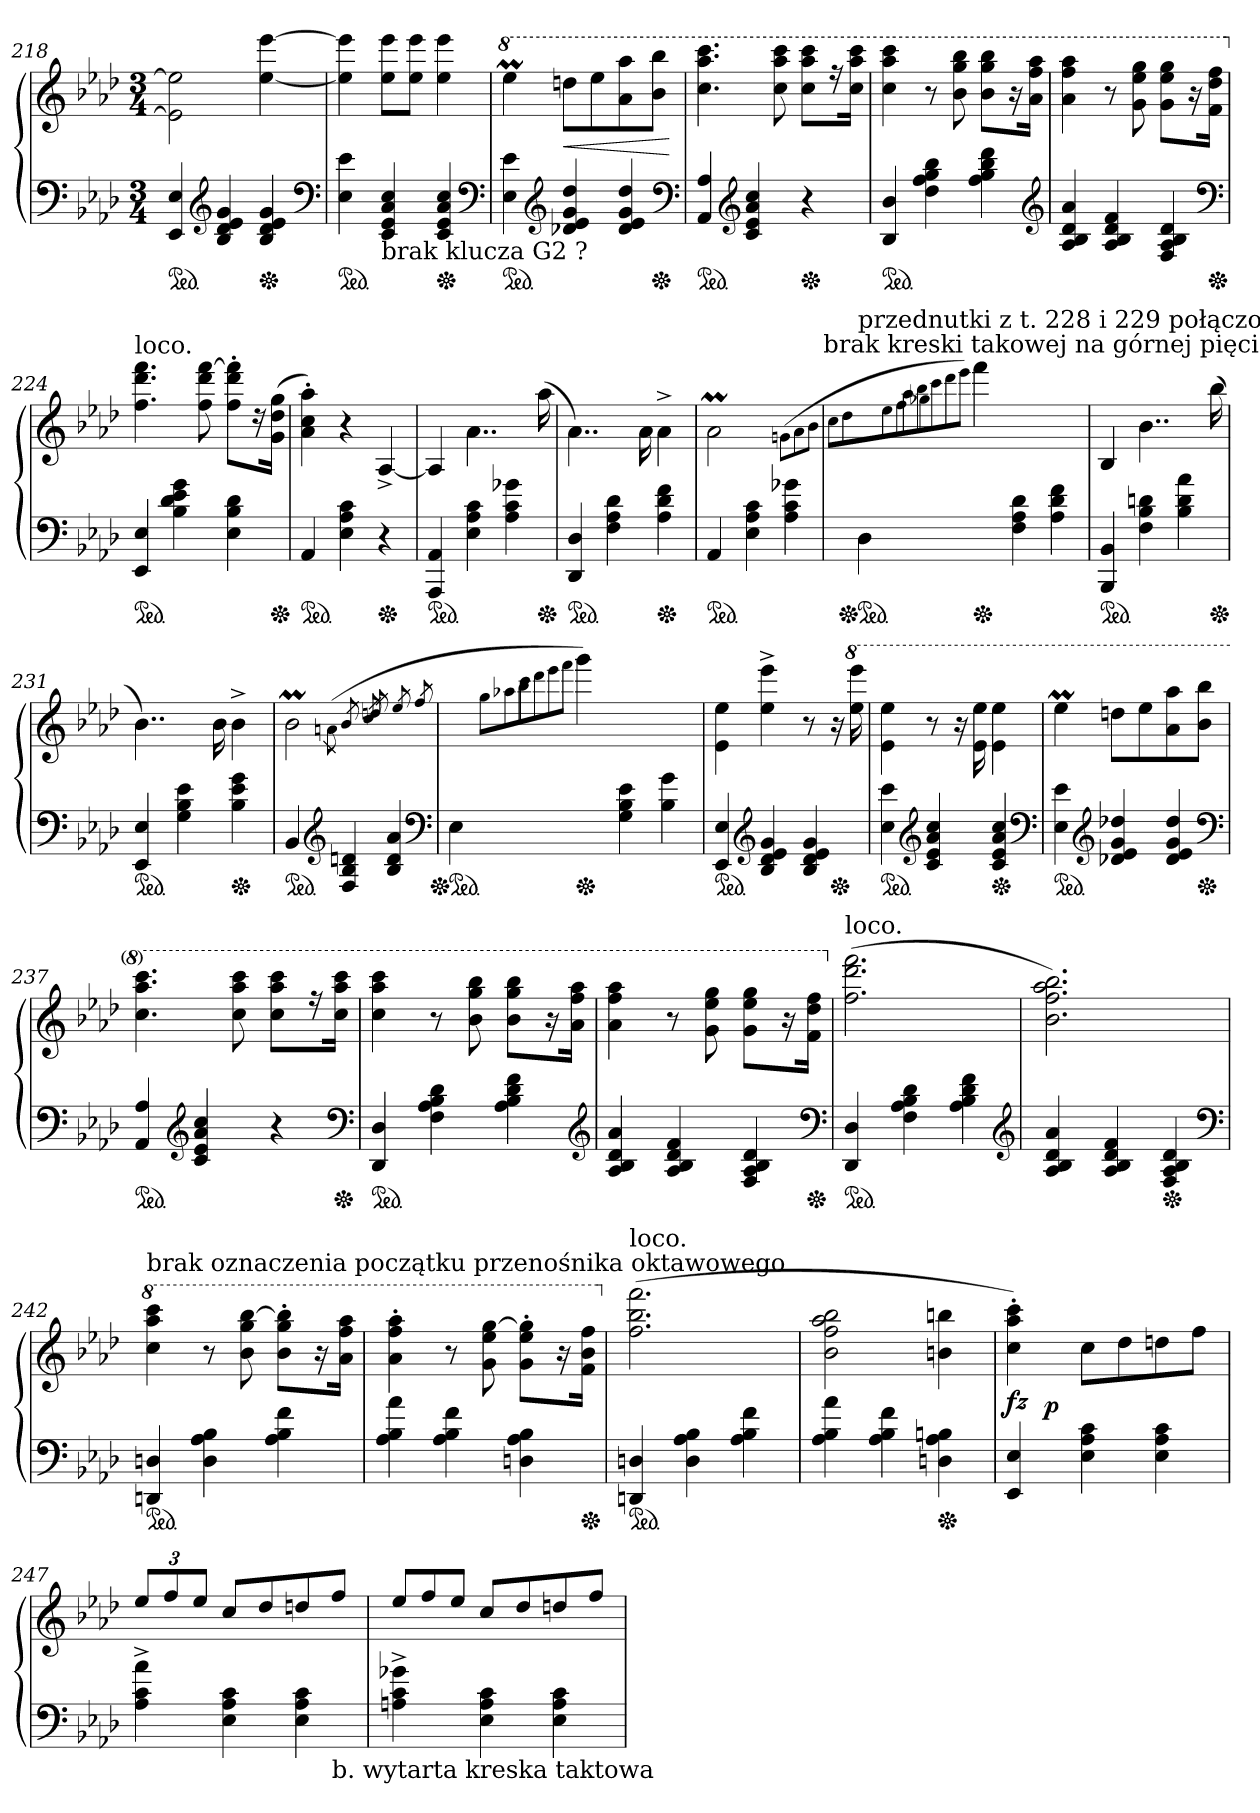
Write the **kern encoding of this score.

**kern	**kern	**dynam
*part1	*part1	*part1
*staff2	*staff1	*staff1/2
*clefF4	*clefG2	*
*k[b-e-a-d-]	*k[b-e-a-d-]	*
*M3/4	*M3/4	*
*ped	*	*
=218	=218	=218
4EE- 4E-	2e-]\ 2ee-]\	.
*clefG2	*	*
4B- 4d- 4e- 4g	.	.
*Xped	*	*
4B- 4d- 4e- 4g	[4ee- [4eee-	.
*clefF4	*	*
=219	=219	=219
*ped	*	*
4E- 4e-	4ee-] 4eee-]	.
!LO:TX:b:t=brak klucza G2 ?	!	!
4EE- 4GG 4C 4E-	8ee- 8eee-L	.
.	8ee- 8eee-J	.
*Xped	*	*
4EE- 4GG 4C 4E-	4ee- 4eee-	.
*clefF4	*	*
=220	=220	=220
*	*8va	*
*ped	*	*
4E- 4e-	4eee-M	.
*clefG2	*	*
4d-X 4e- 4g 4dd-	8dddnL	<
.	8eee-	.
4d- 4e- 4g 4dd-	8aa- 8aaa-	.
*Xped	*	*
.	8bb- 8bbb-J	.
*clefF4	*	*
.	.	[
=221	=221	=221
*ped	*	*
4AA-/ 4A-/	4.ccc 4.aaa- 4.cccc	.
*clefG2	*	*
4c 4e- 4a- 4cc	.	.
.	8ccc 8aaa- 8cccc	.
*Xped	*	*
4r	8ccc 8aaa- 8ccccL	.
.	16r	.
.	16ccc 16aaa- 16ccccJk	.
=222	=222	=222
!LO:TX:b:t=brak klucza G2 ?	!	!
*ped	*	*
4B- 4b-	4ccc 4aaa- 4cccc	.
4dd- 4ff 4gg 4bb-	8r	.
.	8bb- 8ggg 8bbb-	.
4ff 4gg 4bb- 4ddd-	8bb- 8ggg 8bbb-L	.
.	16r	.
*clefG2	*	*
.	16aa- 16fff 16aaa-Jk	.
=223	=223	=223
4A- 4B- 4d- 4a-	4aa- 4fff 4aaa-	.
4A- 4B- 4d- 4f	8r	.
.	8gg 8eee- 8ggg	.
4F 4A- 4B- 4d-	8gg 8eee- 8gggL	.
.	16r	.
*Xped	*	*
.	16ff 16ddd- 16fffJk	.
*clefF4	*	*
=224	=224	=224
*	*X8va	*
!	!LO:TX:a:t=loco.	!
*ped	*	*
4EE- 4E-	4.ff 4.ddd- 4.fff	.
4B- 4d- 4e- 4g	.	.
.	8ff 8ddd- [8fff	.
4E- 4B- 4d-	8ff'> 8ddd-'> 8fff]'>L	.
.	16rdd	.
*Xped	*	*
.	(>16g 16dd- 16ggJk	.
=225	=225	=225
*ped	*	*
4AA-	4a-'> 4cc'> 4aa-'>)	.
4E- 4A- 4c	4r	.
*Xped	*	*
4r	[4A-^<	.
=226	=226	=226
*ped	*	*
4AAA- 4AA-	4A-]	.
4E- 4A- 4c	4..a-\	.
4A- 4c 4g-X	.	.
*Xped	*	*
.	(>16aa-	.
=227	=227	=227
*ped	*	*
4DD- 4D-	4..a-\)	.
4F 4A- 4d-	.	.
.	16a-\	.
*Xped	*	*
4A- 4d- 4f	4a-^>\	.
=228	=228	=228
*ped	*	*
4AA-	2a-M\	.
4E- 4A- 4c	.	.
4A- 4c 4g-X	4ryy	.
.	(>8qgn\L	.
.	8qa-	.
.	8qb-J	.
!	!LO:TX:a:t=brak kreski takowej na górnej pięciolinii	!
=229	=229	=229
.	8qcc\L	.
.	8qdd-	.
!	!LO:TX:a:t=przednutki z t. 228 i 229 połączone jedną belką	!
*Xped	*	*
*ped	*	*
4D-	2ryy	.
4ryy	.	.
.	8qee-	.
.	8qff	.
.	8qgg-X	.
4ryy	4ryy	.
.	8qaa-	.
.	8qbb-	.
.	8qccc	.
.	8qddd-	.
.	8qeee-J)	.
*Xped	*	*
4ryy	4fff	.
4F 4A- 4d-	2ryy	.
4A- 4d- 4f	.	.
=230	=230	=230
*ped	*	*
4BBB- 4BB-	4B-	.
4F 4B- 4dn	4..b-	.
4B- 4d 4a-	.	.
*Xped	*	*
.	(>16bb-	.
=231	=231	=231
*ped	*	*
4EE- 4E-	4..b-)	.
4G 4B- 4e-	.	.
.	16b-	.
*Xped	*	*
4B- 4e- 4g	4b-^>	.
=232	=232	=232
*ped	*	*
4BB-	2b-M	.
*clefG2	*	*
4F 4B- 4dn	.	.
.	(>8qan\L	.
.	8qb-	.
.	8qcc	.
4B- 4d 4a-	4ryy	.
*clefF4	*	*
.	8qddn	.
.	8qee-	.
.	8qffJ	.
=233	=233	=233
*Xped	*	*
*ped	*	*
4E-	2ryy	.
4ryy	.	.
.	8qgg\L	.
.	8qaa-X	.
.	8qbb-	.
4ryy	4ryy	.
.	8qccc	.
.	8qddd-	.
.	8qeee-	.
.	8qfffJ	.
*Xped	*	*
4ryy	4ggg)	.
4G 4B- 4e-	2ryy	.
4B- 4g	.	.
=234	=234	=234
*ped	*	*
4EE- 4E-	4e-\ 4ee-\	.
*clefG2	*	*
4B- 4d- 4e- 4g	4ee-^> 4eee-^>	.
4B- 4d- 4e- 4g	8r	.
*Xped	*	*
.	16r	.
*	*8va	*
.	16eee- 16eeee-	.
=235	=235	=235
!LO:TX:b:t=brak klucza F4 ?	!	!
*ped	*	*
4cc 4ccc	4ee-\ 4eee-\	.
*clefG2	*	*
4c 4e- 4a- 4cc	8r	.
.	16r	.
.	16ee-\ 16eee-\	.
*Xped	*	*
4c 4e- 4a- 4cc	4ee-\ 4eee-\	.
*clefF4	*	*
=236	=236	=236
*ped	*	*
4E- 4e-	4eee-M	.
*clefG2	*	*
4d-X 4e- 4g 4dd-X	8dddnL	.
.	8eee-	.
4d- 4e- 4g 4dd-	8aa- 8aaa-	.
*Xped	*	*
.	8bb- 8bbb-J	.
*clefF4	*	*
=237	=237	=237
*ped	*	*
4AA-/ 4A-/	4.ccc 4.aaa- 4.cccc	.
*clefG2	*	*
4c 4e- 4a- 4cc	.	.
.	8ccc 8aaa- 8cccc	.
4r	8ccc 8aaa- 8ccccL	.
.	16r	.
*Xped	*	*
.	16ccc 16aaa- 16ccccJk	.
*clefF4	*	*
=238	=238	=238
*ped	*	*
4DD- 4D-	4ccc 4aaa- 4cccc	.
4F 4A- 4B- 4d-	8r	.
.	8bb- 8ggg 8bbb-	.
4A- 4B- 4d- 4f	8bb- 8ggg 8bbb-L	.
.	16r	.
.	16aa- 16fff 16aaa-Jk	.
*clefG2	*	*
=239	=239	=239
4A- 4B- 4d- 4a-	4aa- 4fff 4aaa-	.
4A- 4B- 4d- 4f	8r	.
.	8gg 8eee- 8ggg	.
4F 4A- 4B- 4d-	8gg 8eee- 8gggL	.
.	16r	.
*Xped	*	*
.	16ff 16ddd- 16fffJk	.
*clefF4	*	*
=240	=240	=240
*	*X8va	*
!	!LO:TX:a:t=loco.	!
*ped	*	*
4DD- 4D-	(>2.ff 2.ddd- 2.fff	.
4F 4A- 4B- 4d-	.	.
4A- 4B- 4d- 4f	.	.
*clefG2	*	*
=241	=241	=241
4A- 4B- 4d- 4a-	2.b- 2.ff 2.aa- 2.bb-)	.
4A- 4B- 4d- 4f	.	.
*Xped	*	*
4F 4A- 4B- 4d-	.	.
*clefF4	*	*
=242	=242	=242
*	*8va	*
!	!LO:TX:a:t=brak oznaczenia początku przenośnika oktawowego	!
*ped	*	*
4DDn 4Dn	4ccc 4aaa- 4cccc	.
4D 4A- 4B-	8r	.
.	8bb- 8ggg [8bbb-	.
4A- 4B- 4f	8bb-'> 8ggg'> 8bbb-]'>L	.
.	16r	.
.	16aa- 16fff 16aaa-Jk	.
=243	=243	=243
4A- 4B- 4a-	4aa-'> 4fff'> 4aaa-'>	.
4A- 4B- 4f	8r	.
.	8gg 8eee- [8ggg	.
4Dn 4A- 4B-	8gg'> 8eee-'> 8ggg]'>L	.
.	16r	.
*Xped	*	*
.	16ff 16bb- 16fffJk	.
=244	=244	=244
*	*X8va	*
!	!LO:TX:a:t=loco.	!
*ped	*	*
4DDn 4Dn	(>2.ff 2.bb- 2.fff	.
4D 4A- 4B-	.	.
4A- 4B- 4f	.	.
=245	=245	=245
4A- 4B- 4a-	2b- 2ff 2aa- 2bb-	.
4A- 4B- 4f	.	.
*Xped	*	*
4Dn 4A- 4Bn	4bn 4bbn	.
=246	=246	=246
*	*^	*
4EE- 4E-	4cc'> 4aa-'> 4ccc'>)	8ryy	fz
.	.	2ryy	p
4E- 4A- 4c	8ccL	.	.
.	8dd-	.	.
4E- 4A- 4c	8ddn	.	.
.	8ffJ	8ryy	.
=247	=247	=247	=247
!	!LO:TX:a:t="3"pod nutami	!	!
*^	*v	*v	*
4A-^>\ 4c^>\ 4a-^>\	2ryy	12ee-/L	.
.	.	12ff/	.
.	.	12ee-/J	.
4E- 4A- 4c	.	8cc/L	.
.	.	8dd-	.
4E- 4A- 4c	8ryy	8ddn	.
!	!LO:TX:b:t=b. wytarta kreska taktowa	!	!
.	8ryy	8ffJ	.
*v	*v	*	*
=248	=248	=248
*	*Xtuplet	*
4An^> 4c^> 4g-X^>	12ee-/L	.
.	12ff	.
.	12ee-J	.
4E- 4A 4c	8cc/L	.
.	8dd-	.
4E- 4A 4c	8ddn	.
.	8ffJ	.
=	=	=
*-	*-	*-
